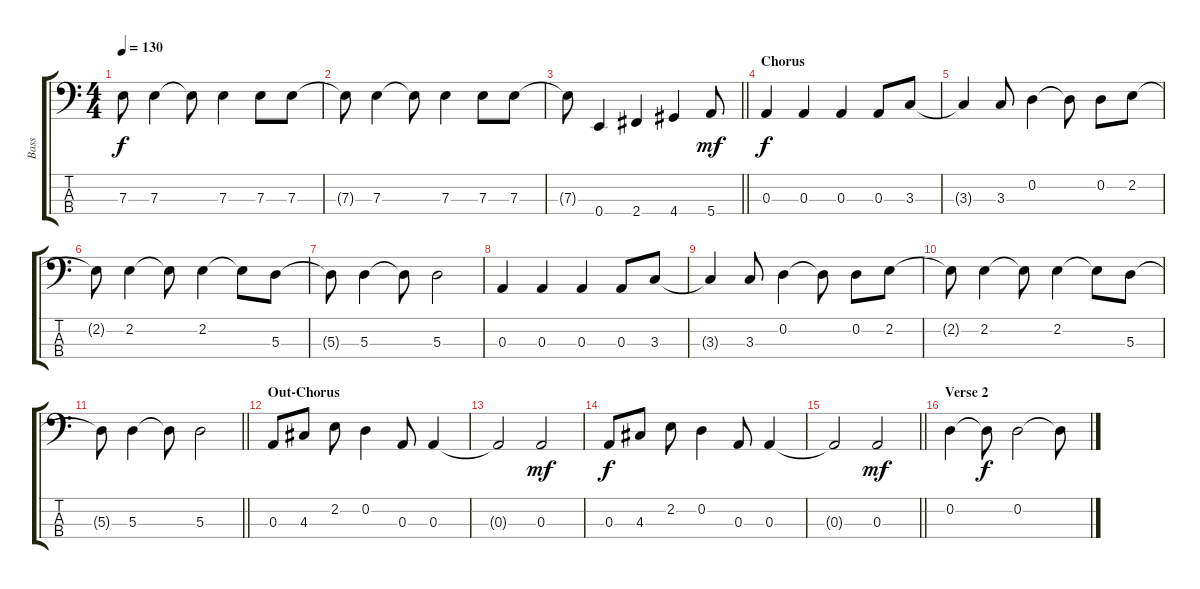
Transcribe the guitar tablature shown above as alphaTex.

\track ("Bass" "Bass") {instrument electricbasspick}
\staff {score tabs}
\tuning (G2 D2 A1 E1) {hide}
\ts (4 4)
\tempo 130
\clef f4
\ks c
7.3{t}.8{dy f} 7.3.4 7.3{t}.8 7.3.4 7.3.8 7.3.8 |
7.3{t}.8 7.3.4 7.3{t}.8 7.3.4 7.3.8 7.3.8 |
\barLineRight lightlight
7.3{t}.8 0.4.4 2.4.4 4.4.4 5.4.8{dy mf} |
\section ("" "Chorus")
0.3.4{dy f} 0.3.4 0.3.4 0.3.8 3.3.8 |
3.3{t}.4 3.3.8 0.2.4 0.2{t}.8 0.2.8 2.2.8 |
2.2{t}.8 2.2.4 2.2{t}.8 2.2.4 2.2{t}.8 5.3.8 |
5.3{t}.8 5.3.4 5.3{t}.8 5.3.2 |
0.3.4 0.3.4 0.3.4 0.3.8 3.3.8 |
3.3{t}.4 3.3.8 0.2.4 0.2{t}.8 0.2.8 2.2.8 |
2.2{t}.8 2.2.4 2.2{t}.8 2.2.4 2.2{t}.8 5.3.8 |
\barLineRight lightlight
5.3{t}.8 5.3.4 5.3{t}.8 5.3.2 |
\section ("" "Out-Chorus")
0.3.8 4.3.8 2.2.8 0.2.4 0.3.8 0.3.4 |
0.3{t}.2 0.3.2{dy mf} |
0.3.8{dy f} 4.3.8 2.2.8 0.2.4 0.3.8 0.3.4 |
\barLineRight lightlight
0.3{t}.2 0.3.2{dy mf} |
\section ("" "Verse 2")
0.2.4 0.2{t}.8{dy f} 0.2.2 0.2{t}.8
